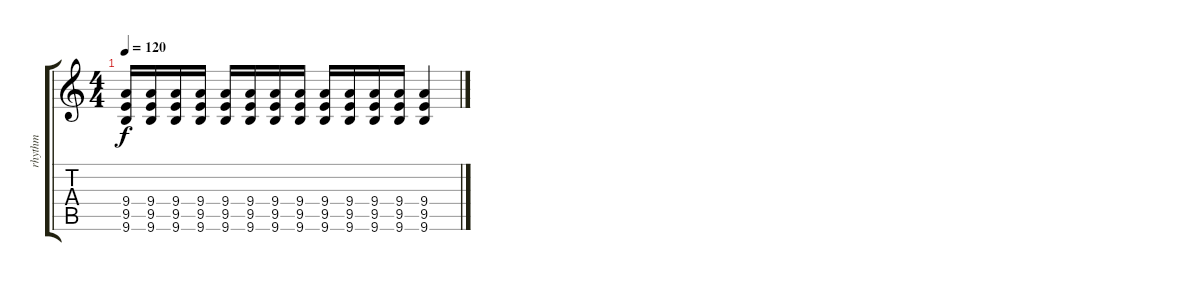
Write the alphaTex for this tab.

\track ("rhythm" "rhythm") {instrument distortionguitar}
\staff {score tabs}
\tuning (D4 A3 F3 C3 G2 D2) {hide}
\ts (4 4)
\tempo 120
\clef g2
\ks c
(9.4 9.5 9.6).16{dy f} (9.4 9.5 9.6).16 (9.4 9.5 9.6).16 (9.4 9.5 9.6).16 (9.4 9.5 9.6).16 (9.4 9.5 9.6).16 (9.4 9.5 9.6).16 (9.4 9.5 9.6).16 (9.4 9.5 9.6).16 (9.4 9.5 9.6).16 (9.4 9.5 9.6).16 (9.4 9.5 9.6).16 (9.4 9.5 9.6).4
